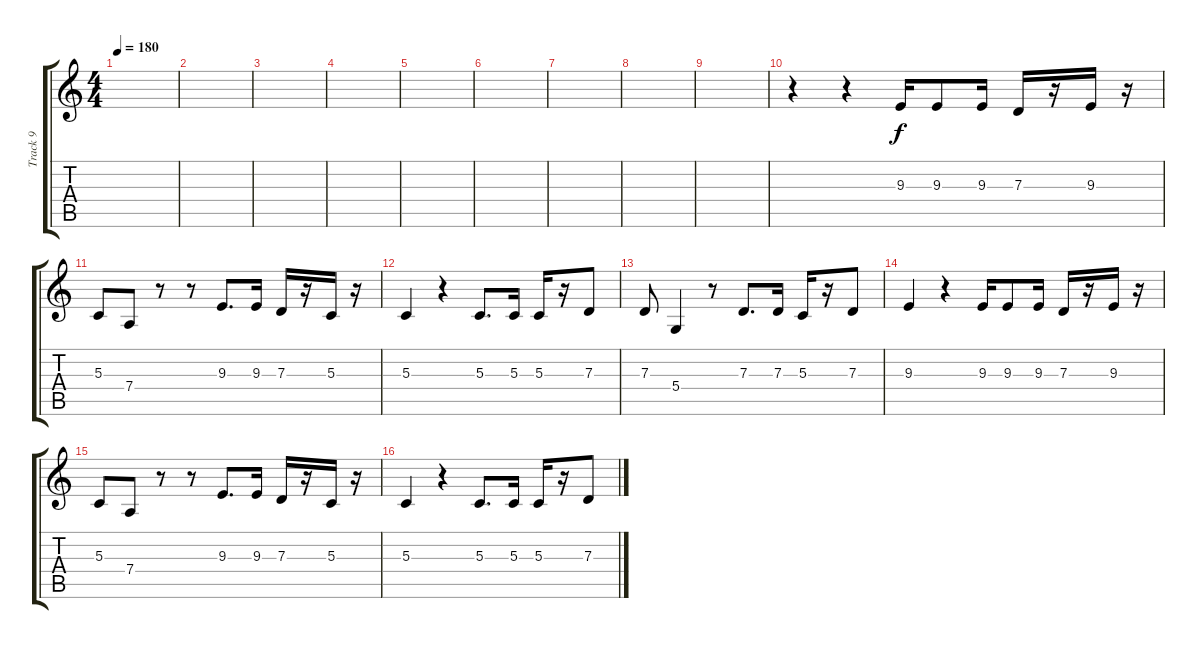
\track ("Track 9" "Track 9") {instrument tenorsax}
\staff {score tabs}
\tuning (E4 B3 G3 D3 A2 E2) {hide}
\ts (4 4)
\tempo 180
\clef g2
\ks c
|
|
|
|
|
|
|
|
|
r.4 r.4 9.3.16 9.3.8 9.3.16 7.3.16 r.16 9.3.16 r.16 |
5.3.8 7.4.8 r.8 r.8 9.3.8{d} 9.3.16 7.3.16 r.16 5.3.16 r.16 |
5.3.4 r.4 5.3.8{d} 5.3.16 5.3.16 r.16 7.3.8 |
7.3.8 5.4.4 r.8 7.3.8{d} 7.3.16 5.3.16 r.16 7.3.8 |
9.3.4 r.4 9.3.16 9.3.8 9.3.16 7.3.16 r.16 9.3.16 r.16 |
5.3.8 7.4.8 r.8 r.8 9.3.8{d} 9.3.16 7.3.16 r.16 5.3.16 r.16 |
5.3.4 r.4 5.3.8{d} 5.3.16 5.3.16 r.16 7.3.8
